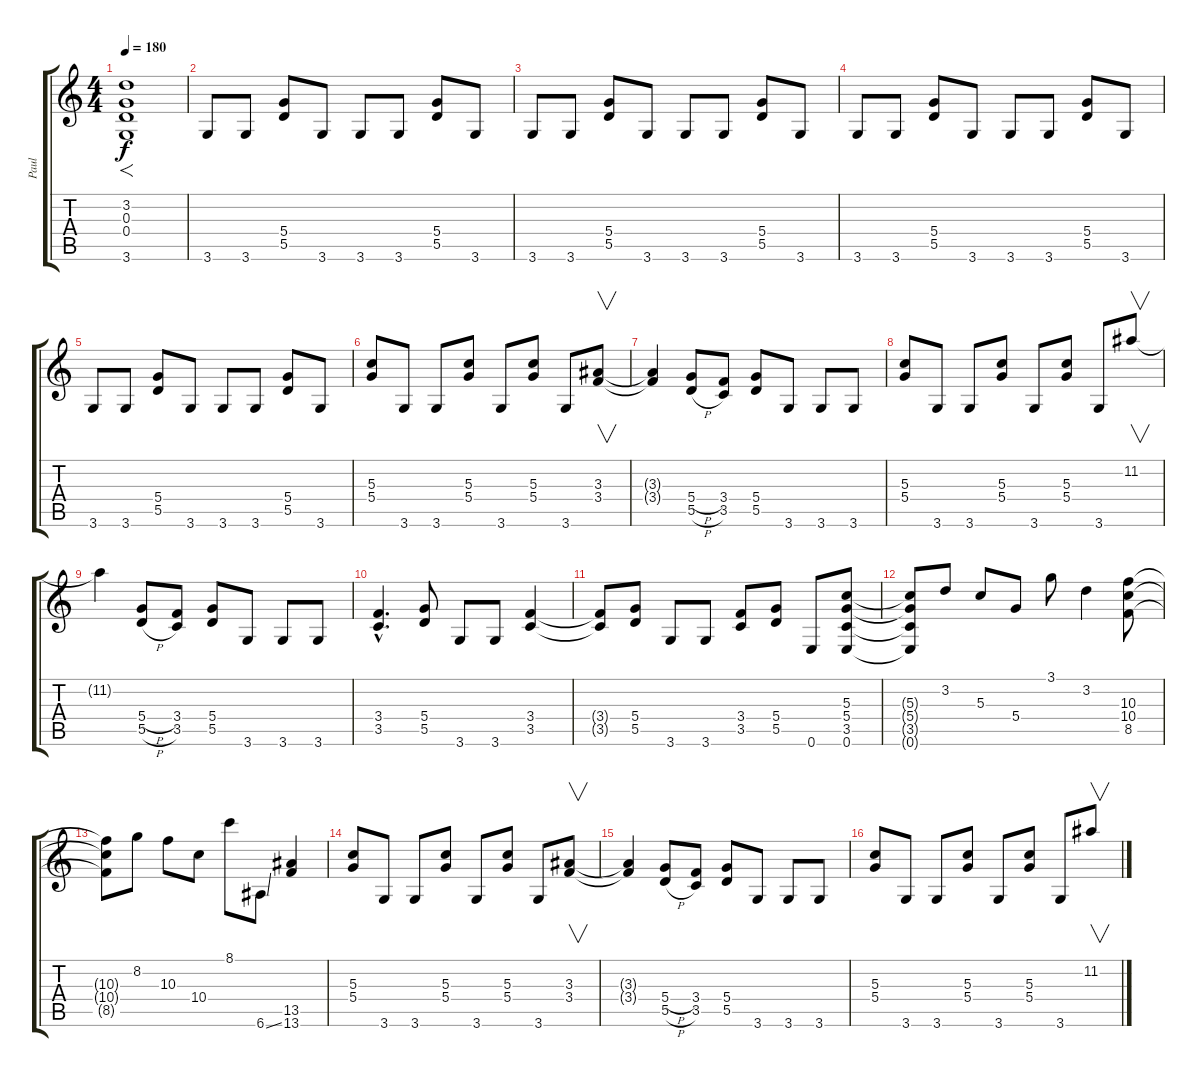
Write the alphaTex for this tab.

\track ("Paul" "Paul") {instrument distortionguitar}
\staff {score tabs}
\tuning (E4 B3 G3 D3 A2 E2) {hide}
\ts (4 4)
\tempo 180
\clef g2
\ks c
(3.2 0.3 0.4 3.6).1{f dy f instrument distortionguitar} |
3.6.8 3.6.8 (5.4 5.5).8 3.6.8 3.6.8 3.6.8 (5.4 5.5).8 3.6.8 |
3.6.8 3.6.8 (5.4 5.5).8 3.6.8 3.6.8 3.6.8 (5.4 5.5).8 3.6.8 |
3.6.8 3.6.8 (5.4 5.5).8 3.6.8 3.6.8 3.6.8 (5.4 5.5).8 3.6.8 |
3.6.8 3.6.8 (5.4 5.5).8 3.6.8 3.6.8 3.6.8 (5.4 5.5).8 3.6.8 |
(5.3 5.4).8 3.6.8 3.6.8 (5.3 5.4).8 3.6.8 (5.3 5.4).8 3.6.8 (3.3 3.4).8{v} |
(3.3{t} 3.4{t}).4 (5.4{h} 5.5{h}).8 (3.4 3.5).8 (5.4 5.5).8 3.6.8 3.6.8 3.6.8 |
(5.3 5.4).8 3.6.8 3.6.8 (5.3 5.4).8 3.6.8 (5.3 5.4).8 3.6.8 11.2.8{v} |
11.2{t}.4 (5.4{h} 5.5{h}).8 (3.4 3.5).8 (5.4 5.5).8 3.6.8 3.6.8 3.6.8 |
(3.4{hac} 3.5{hac}).4{d} (5.4 5.5).8 3.6.8 3.6.8 (3.4 3.5).4 |
(3.4{t} 3.5{t}).8 (5.4 5.5).8 3.6.8 3.6.8 (3.4 3.5).8 (5.4 5.5).8 0.6.8 (5.3 5.4 3.5 0.6).8 |
(5.3{t} 5.4{t} 3.5{t} 0.6{t}).8 3.2.8 5.3.8 5.4.8 3.1.8 3.2.4 (10.3 10.4 8.5).8 |
(10.3{t} 10.4{t} 8.5{t}).8 8.2.8 10.3.8 10.4.8 8.1.8 6.6{ss}.8 (13.5 13.6).4 |
(5.3 5.4).8 3.6.8 3.6.8 (5.3 5.4).8 3.6.8 (5.3 5.4).8 3.6.8 (3.3 3.4).8{v} |
(3.3{t} 3.4{t}).4 (5.4{h} 5.5{h}).8 (3.4 3.5).8 (5.4 5.5).8 3.6.8 3.6.8 3.6.8 |
(5.3 5.4).8 3.6.8 3.6.8 (5.3 5.4).8 3.6.8 (5.3 5.4).8 3.6.8 11.2.8{v}
